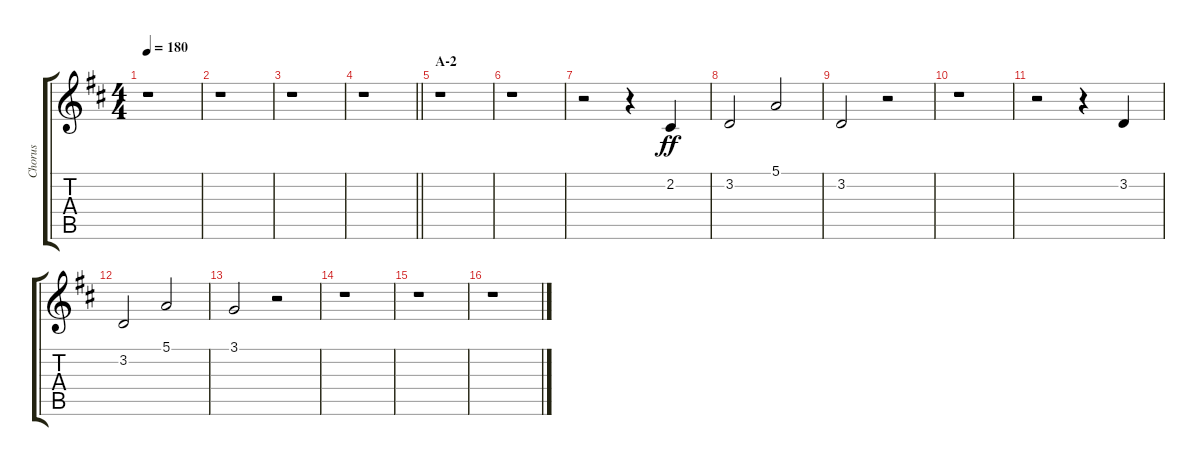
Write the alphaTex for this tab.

\track ("Chorus" "Chorus") {instrument voiceoohs}
\staff {score tabs}
\tuning (E4 B3 G3 D3 A2 E2) {hide}
\ts (4 4)
\tempo 180
\clef g2
\ks d
r.1{dy ff} |
r.1 |
r.1 |
\barLineRight lightlight
r.1 |
\section ("" "A-2")
r.1 |
r.1 |
r.2 r.4 2.2.4 |
3.2.2 5.1.2 |
3.2.2 r.2 |
r.1 |
r.2 r.4 3.2.4 |
3.2.2 5.1.2 |
3.1.2 r.2 |
r.1 |
r.1 |
r.1
